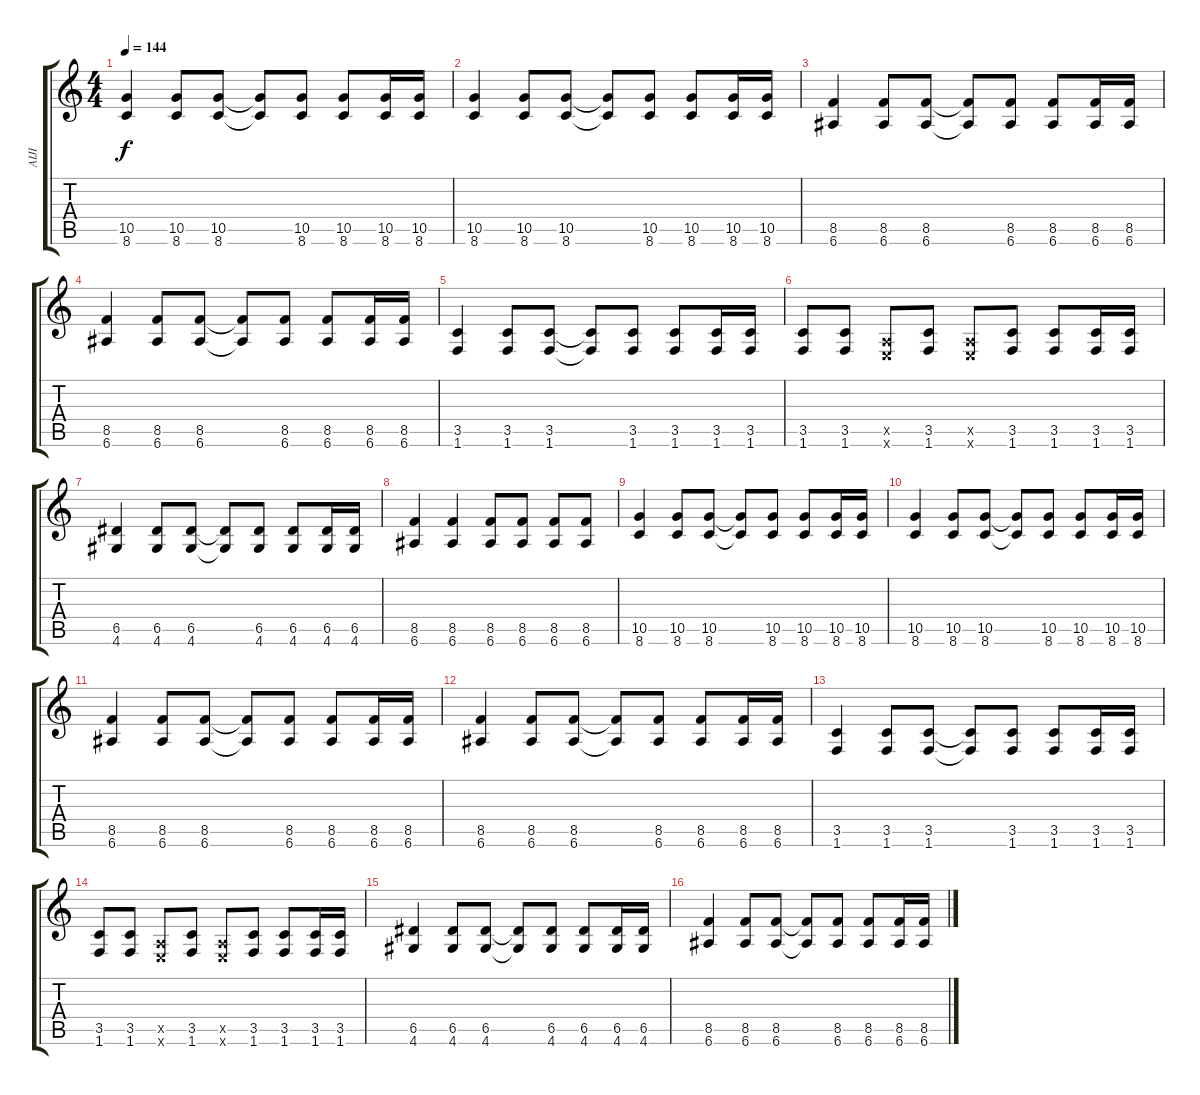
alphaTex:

\track ("AIJI" "AIJI") {instrument distortionguitar}
\staff {score tabs}
\tuning (E4 B3 G3 D3 A2 E2) {hide}
\ts (4 4)
\tempo 144
\clef g2
\ks c
(10.5 8.6).4{dy f} (10.5 8.6).8 (10.5 8.6).8 (10.5{t} 8.6{t}).8 (10.5 8.6).8 (10.5 8.6).8 (10.5 8.6).16 (10.5 8.6).16 |
(10.5 8.6).4 (10.5 8.6).8 (10.5 8.6).8 (10.5{t} 8.6{t}).8 (10.5 8.6).8 (10.5 8.6).8 (10.5 8.6).16 (10.5 8.6).16 |
(8.5 6.6).4 (8.5 6.6).8 (8.5 6.6).8 (8.5{t} 6.6{t}).8 (8.5 6.6).8 (8.5 6.6).8 (8.5 6.6).16 (8.5 6.6).16 |
(8.5 6.6).4 (8.5 6.6).8 (8.5 6.6).8 (8.5{t} 6.6{t}).8 (8.5 6.6).8 (8.5 6.6).8 (8.5 6.6).16 (8.5 6.6).16 |
(3.5 1.6).4 (3.5 1.6).8 (3.5 1.6).8 (3.5{t} 1.6{t}).8 (3.5 1.6).8 (3.5 1.6).8 (3.5 1.6).16 (3.5 1.6).16 |
(3.5 1.6).8 (3.5 1.6).8 (0.5{x} 0.6{x}).8 (3.5 1.6).8 (0.5{x} 0.6{x}).8 (3.5 1.6).8 (3.5 1.6).8 (3.5 1.6).16 (3.5 1.6).16 |
(6.5 4.6).4 (6.5 4.6).8 (6.5 4.6).8 (6.5{t} 4.6{t}).8 (6.5 4.6).8 (6.5 4.6).8 (6.5 4.6).16 (6.5 4.6).16 |
(8.5 6.6).4 (8.5 6.6).4 (8.5 6.6).8 (8.5 6.6).8 (8.5 6.6).8 (8.5 6.6).8 |
(10.5 8.6).4 (10.5 8.6).8 (10.5 8.6).8 (10.5{t} 8.6{t}).8 (10.5 8.6).8 (10.5 8.6).8 (10.5 8.6).16 (10.5 8.6).16 |
(10.5 8.6).4 (10.5 8.6).8 (10.5 8.6).8 (10.5{t} 8.6{t}).8 (10.5 8.6).8 (10.5 8.6).8 (10.5 8.6).16 (10.5 8.6).16 |
(8.5 6.6).4 (8.5 6.6).8 (8.5 6.6).8 (8.5{t} 6.6{t}).8 (8.5 6.6).8 (8.5 6.6).8 (8.5 6.6).16 (8.5 6.6).16 |
(8.5 6.6).4 (8.5 6.6).8 (8.5 6.6).8 (8.5{t} 6.6{t}).8 (8.5 6.6).8 (8.5 6.6).8 (8.5 6.6).16 (8.5 6.6).16 |
(3.5 1.6).4 (3.5 1.6).8 (3.5 1.6).8 (3.5{t} 1.6{t}).8 (3.5 1.6).8 (3.5 1.6).8 (3.5 1.6).16 (3.5 1.6).16 |
(3.5 1.6).8 (3.5 1.6).8 (0.5{x} 0.6{x}).8 (3.5 1.6).8 (0.5{x} 0.6{x}).8 (3.5 1.6).8 (3.5 1.6).8 (3.5 1.6).16 (3.5 1.6).16 |
(6.5 4.6).4 (6.5 4.6).8 (6.5 4.6).8 (6.5{t} 4.6{t}).8 (6.5 4.6).8 (6.5 4.6).8 (6.5 4.6).16 (6.5 4.6).16 |
(8.5 6.6).4 (8.5 6.6).8 (8.5 6.6).8 (8.5{t} 6.6{t}).8 (8.5 6.6).8 (8.5 6.6).8 (8.5 6.6).16 (8.5 6.6).16
